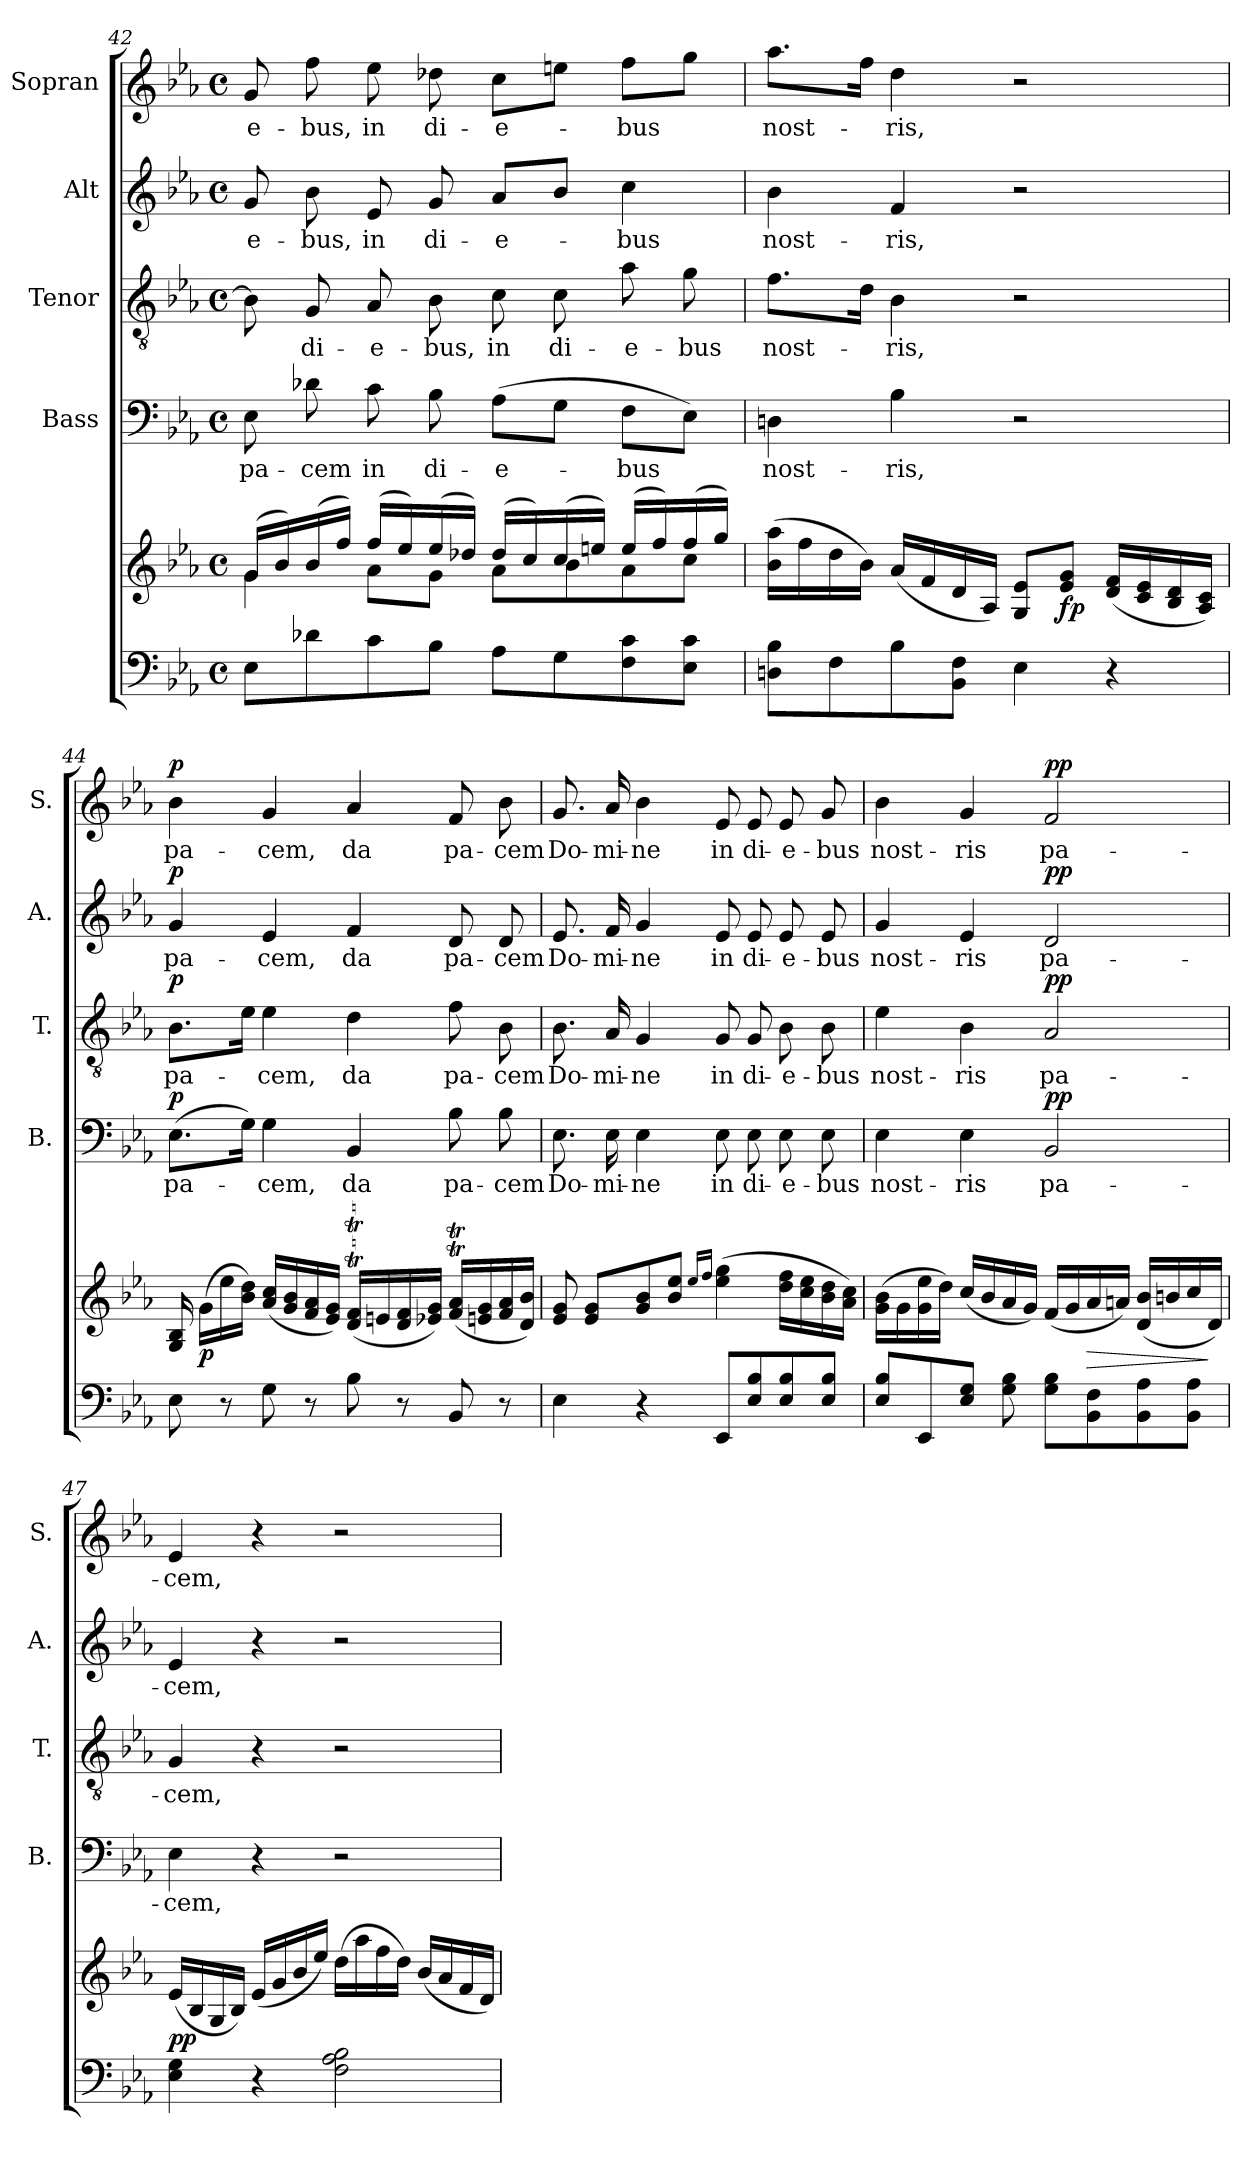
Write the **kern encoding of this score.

**kern	**kern	**dynam	**kern	**text	**dynam	**kern	**text	**dynam	**kern	**text	**dynam	**kern	**text	**dynam
*part5	*part5	*part5	*part4	*part4	*part4	*part3	*part3	*part3	*part2	*part2	*part2	*part1	*part1	*part1
*staff6	*staff5	*staff5/6	*staff4	*staff4	*staff4	*staff3	*staff3	*staff3	*staff2	*staff2	*staff2	*staff1	*staff1	*staff1
*	*	*	*I"Bass	*	*	*I"Tenor	*	*	*I"Alt	*	*	*I"Sopran	*	*
*	*	*	*I'B.	*	*	*I'T.	*	*	*I'A.	*	*	*I'S.	*	*
*clefF4	*clefG2	*	*clefF4	*	*	*clefGv2	*	*	*clefG2	*	*	*clefG2	*	*
*k[b-e-a-]	*k[b-e-a-]	*	*k[b-e-a-]	*	*	*k[b-e-a-]	*	*	*k[b-e-a-]	*	*	*k[b-e-a-]	*	*
*E-:	*E-:	*	*E-:	*	*	*E-:	*	*	*E-:	*	*	*E-:	*	*
*M4/4	*M4/4	*	*M4/4	*	*	*M4/4	*	*	*M4/4	*	*	*M4/4	*	*
*met(c)	*met(c)	*	*met(c)	*	*	*met(c)	*	*	*met(c)	*	*	*met(c)	*	*
=42	=42	=42	=42	=42	=42	=42	=42	=42	=42	=42	=42	=42	=42	=42
*	*^	*	*	*	*	*	*	*	*	*	*	*	*	*
!	!	!	!	!	!LO:LY:b	!	!	!	!	!	!LO:LY:b	!	!	!LO:LY:b	!
8E-\L	(>16g/LL	4g\	.	8E-\	pa-	.	8B-\]	.	.	8g/	-e-	.	8g/	-e-	.
.	16b-/)	.	.	.	.	.	.	.	.	.	.	.	.	.	.
!	!	!	!	!	!LO:LY:b	!	!	!LO:LY:b	!	!	!LO:LY:b	!	!	!LO:LY:b	!
8d-X\	(>16b-/	.	.	8d-X\	-cem	.	8G/	di-	.	8b-\	-bus,	.	8ff\	-bus,	.
.	16ff/JJ)	.	.	.	.	.	.	.	.	.	.	.	.	.	.
!	!	!	!	!	!LO:LY:b	!	!	!LO:LY:b	!	!	!LO:LY:b	!	!	!LO:LY:b	!
8c\	(>16ff/LL	8a-\L	.	8c\	in	.	8A-/	-e-	.	8e-/	in	.	8ee-\	in	.
.	16ee-/)	.	.	.	.	.	.	.	.	.	.	.	.	.	.
!	!	!	!	!	!LO:LY:b	!	!	!LO:LY:b	!	!	!LO:LY:b	!	!	!LO:LY:b	!
8B-\J	(>16ee-/	8g\J	.	8B-\	di-	.	8B-\	-bus,	.	8g/	di-	.	8dd-X\	di-	.
.	16dd-X/JJ)	.	.	.	.	.	.	.	.	.	.	.	.	.	.
!	!	!	!	!	!LO:LY:b	!	!	!LO:LY:b	!	!	!LO:LY:b	!	!	!LO:LY:b	!
8A-\L	(>16dd-/LL	8a-\L	.	(>8A-\L	-e-	.	8c\	in	.	8a-/L	-e-	.	8cc\L	-e-	.
.	16cc/)	.	.	.	.	.	.	.	.	.	.	.	.	.	.
!	!	!	!	!	!	!	!	!LO:LY:b	!	!	!	!	!	!	!
8G\	(>16cc/	8b-\	.	8G\J	.	.	8c\	di-	.	8b-/J	.	.	8een\J	.	.
.	16een/JJ)	.	.	.	.	.	.	.	.	.	.	.	.	.	.
!	!	!	!	!	!LO:LY:b	!	!	!LO:LY:b	!	!	!LO:LY:b	!	!	!LO:LY:b	!
8F\ 8c\	(>16ee/LL	8a-\	.	8F\L	-bus	.	8a-\	-e-	.	4cc\	-bus	.	8ff\L	-bus	.
.	16ff/)	.	.	.	.	.	.	.	.	.	.	.	.	.	.
!	!	!	!	!	!	!	!	!LO:LY:b	!	!	!	!	!	!	!
8E-\ 8c\J	(>16ff/	8cc\J	.	8E-\J)	.	.	8g\	-bus	.	.	.	.	8gg\J	.	.
.	16gg/JJ)	.	.	.	.	.	.	.	.	.	.	.	.	.	.
*	*v	*v	*	*	*	*	*	*	*	*	*	*	*	*	*
=43	=43	=43	=43	=43	=43	=43	=43	=43	=43	=43	=43	=43	=43	=43
!	!	!	!	!LO:LY:b	!	!	!LO:LY:b	!	!	!LO:LY:b	!	!	!LO:LY:b	!
8Dn\ 8B-\L	(>16b-\ 16aa-\LL	.	4Dn\	nost-	.	8.f\L	nost-	.	4b-\	nost-	.	8.aa-\L	nost-	.
.	16ff\	.	.	.	.	.	.	.	.	.	.	.	.	.
8F\	16dd\	.	.	.	.	.	.	.	.	.	.	.	.	.
.	16b-\JJ)	.	.	.	.	16d\Jk	.	.	.	.	.	16ff\Jk	.	.
!	!	!	!	!LO:LY:b	!	!	!LO:LY:b	!	!	!LO:LY:b	!	!	!LO:LY:b	!
8B-\	(<16a-/LL	.	4B-\	-ris,	.	4B-\	-ris,	.	4f/	-ris,	.	4dd\	-ris,	.
.	16f/	.	.	.	.	.	.	.	.	.	.	.	.	.
8BB-\ 8F\J	16d/	.	.	.	.	.	.	.	.	.	.	.	.	.
.	16A-/JJ)	.	.	.	.	.	.	.	.	.	.	.	.	.
4E-\	8G/ 8e-/L	.	2r	.	.	2r	.	.	2r	.	.	2r	.	.
!	!	!LO:DY:b	!	!	!	!	!	!	!	!	!	!	!	!
.	8e-/ 8g/J	fp	.	.	.	.	.	.	.	.	.	.	.	.
4r	(<16d/ 16f/LL	.	.	.	.	.	.	.	.	.	.	.	.	.
.	16c/ 16e-/	.	.	.	.	.	.	.	.	.	.	.	.	.
.	16B-/ 16d/	.	.	.	.	.	.	.	.	.	.	.	.	.
.	16A-/ 16c/JJ)	.	.	.	.	.	.	.	.	.	.	.	.	.
!!LO:LB:g=z
=44	=44	=44	=44	=44	=44	=44	=44	=44	=44	=44	=44	=44	=44	=44
!	!	!	!	!LO:LY:b	!LO:DY:a	!	!LO:LY:b	!LO:DY:a	!	!LO:LY:b	!LO:DY:a	!	!LO:LY:b	!LO:DY:a
8E-\	16G/ 16B-/	.	(>8.E-\L	pa-	p	8.B-\L	pa-	p	4g/	pa-	p	4b-\	pa-	p
!	!	!LO:DY:b	!	!	!	!	!	!	!	!	!	!	!	!
.	(>16g\LL	p	.	.	.	.	.	.	.	.	.	.	.	.
8r	16ee-\	.	.	.	.	.	.	.	.	.	.	.	.	.
.	16b-\ 16dd\JJ)	.	16G\Jk)	.	.	16e-\Jk	.	.	.	.	.	.	.	.
!	!	!	!	!LO:LY:b	!	!	!LO:LY:b	!	!	!LO:LY:b	!	!	!LO:LY:b	!
8G\	(<16a-/ 16cc/LL	.	4G\	-cem,	.	4e-\	-cem,	.	4e-/	-cem,	.	4g/	-cem,	.
.	16g/ 16b-/	.	.	.	.	.	.	.	.	.	.	.	.	.
8r	16f/ 16a-/	.	.	.	.	.	.	.	.	.	.	.	.	.
.	16e-/ 16g/JJ)	.	.	.	.	.	.	.	.	.	.	.	.	.
!	!	!	!	!LO:LY:b	!	!	!LO:LY:b	!	!	!LO:LY:b	!	!	!LO:LY:b	!
8B-\	(<16d/T 16f/TLL	.	4BB-/	da	.	4d\	da	.	4f/	da	.	4a-/	da	.
.	16en/	.	.	.	.	.	.	.	.	.	.	.	.	.
8r	16d/ 16f/	.	.	.	.	.	.	.	.	.	.	.	.	.
.	16e-X/ 16g/JJ)	.	.	.	.	.	.	.	.	.	.	.	.	.
!	!	!	!	!LO:LY:b	!	!	!LO:LY:b	!	!	!LO:LY:b	!	!	!LO:LY:b	!
8BB-/	(<16f/T 16a-/TLL	.	8B-\	pa-	.	8f\	pa-	.	8d/	pa-	.	8f/	pa-	.
.	16en/ 16g/	.	.	.	.	.	.	.	.	.	.	.	.	.
!	!	!	!	!LO:LY:b	!	!	!LO:LY:b	!	!	!LO:LY:b	!	!	!LO:LY:b	!
8r	16f/ 16a-/	.	8B-\	-cem	.	8B-\	-cem	.	8d/	-cem	.	8b-\	-cem	.
.	16d/ 16b-/JJ)	.	.	.	.	.	.	.	.	.	.	.	.	.
=45	=45	=45	=45	=45	=45	=45	=45	=45	=45	=45	=45	=45	=45	=45
!	!	!	!	!LO:LY:b	!	!	!LO:LY:b	!	!	!LO:LY:b	!	!	!LO:LY:b	!
4E-\	8e-/ 8g/	.	8.E-\	Do-	.	8.B-\	Do-	.	8.e-/	Do-	.	8.g/	Do-	.
.	8e-/ 8g/L	.	.	.	.	.	.	.	.	.	.	.	.	.
!	!	!	!	!LO:LY:b	!	!	!LO:LY:b	!	!	!LO:LY:b	!	!	!LO:LY:b	!
.	.	.	16E-\	-mi-	.	16A-/	-mi-	.	16f/	-mi-	.	16a-/	-mi-	.
!	!	!	!	!LO:LY:b	!	!	!LO:LY:b	!	!	!LO:LY:b	!	!	!LO:LY:b	!
4r	8g/ 8b-/	.	4E-\	-ne	.	4G/	-ne	.	4g/	-ne	.	4b-\	-ne	.
.	8b-/ 8ee-/J	.	.	.	.	.	.	.	.	.	.	.	.	.
.	16qee-/LL	.	.	.	.	.	.	.	.	.	.	.	.	.
.	16qff/JJ	.	.	.	.	.	.	.	.	.	.	.	.	.
!	!	!	!	!LO:LY:b	!	!	!LO:LY:b	!	!	!LO:LY:b	!	!	!LO:LY:b	!
8EE-/L	(>4ee-\ 4gg\	.	8E-\	in	.	8G/	in	.	8e-/	in	.	8e-/	in	.
!	!	!	!	!LO:LY:b	!	!	!LO:LY:b	!	!	!LO:LY:b	!	!	!LO:LY:b	!
8E-/ 8B-/	.	.	8E-\	di-	.	8G/	di-	.	8e-/	di-	.	8e-/	di-	.
!	!	!	!	!LO:LY:b	!	!	!LO:LY:b	!	!	!LO:LY:b	!	!	!LO:LY:b	!
8E-/ 8B-/	16dd\ 16ff\LL	.	8E-\	-e-	.	8B-\	-e-	.	8e-/	-e-	.	8e-/	-e-	.
.	16cc\ 16ee-\	.	.	.	.	.	.	.	.	.	.	.	.	.
!	!	!	!	!LO:LY:b	!	!	!LO:LY:b	!	!	!LO:LY:b	!	!	!LO:LY:b	!
8E-/ 8B-/J	16b-\ 16dd\	.	8E-\	-bus	.	8B-\	-bus	.	8e-/	-bus	.	8g/	-bus	.
.	16a-\ 16cc\JJ)	.	.	.	.	.	.	.	.	.	.	.	.	.
=46	=46	=46	=46	=46	=46	=46	=46	=46	=46	=46	=46	=46	=46	=46
!	!	!	!	!LO:LY:b	!	!	!LO:LY:b	!	!	!LO:LY:b	!	!	!LO:LY:b	!
8E-/ 8B-/L	(>16g\ 16b-\LL	.	4E-\	nost-	.	4e-\	nost-	.	4g/	nost-	.	4b-\	nost-	.
.	16g\	.	.	.	.	.	.	.	.	.	.	.	.	.
8EE-/	16g\ 16ee-\	.	.	.	.	.	.	.	.	.	.	.	.	.
.	16dd\JJ)	.	.	.	.	.	.	.	.	.	.	.	.	.
!	!	!	!	!LO:LY:b	!	!	!LO:LY:b	!	!	!LO:LY:b	!	!	!LO:LY:b	!
8E-/ 8G/J	(<16cc/LL	.	4E-\	-ris	.	4B-\	-ris	.	4e-/	-ris	.	4g/	-ris	.
.	16b-/	.	.	.	.	.	.	.	.	.	.	.	.	.
8G\ 8B-\	16a-/	.	.	.	.	.	.	.	.	.	.	.	.	.
.	16g/JJ)	.	.	.	.	.	.	.	.	.	.	.	.	.
!	!	!	!	!LO:LY:b	!LO:DY:a	!	!LO:LY:b	!LO:DY:a	!	!LO:LY:b	!LO:DY:a	!	!LO:LY:b	!LO:DY:a
8G\ 8B-\L	(<16f/LL	.	2BB-/	pa-	pp	2A-/	pa-	pp	2d/	pa-	pp	2f/	pa-	pp
.	16g/	.	.	.	.	.	.	.	.	.	.	.	.	.
!	!	!LO:HP:b	!	!	!	!	!	!	!	!	!	!	!	!
8BB-\ 8F\	16a-/	>	.	.	.	.	.	.	.	.	.	.	.	.
.	16an/JJ)	.	.	.	.	.	.	.	.	.	.	.	.	.
8BB-\ 8A-\	(<16d/ 16b-/LL	.	.	.	.	.	.	.	.	.	.	.	.	.
.	16bn/	.	.	.	.	.	.	.	.	.	.	.	.	.
8BB-\ 8A-\J	16cc/	.	.	.	.	.	.	.	.	.	.	.	.	.
.	16d/JJ)	]	.	.	.	.	.	.	.	.	.	.	.	.
!!LO:PB:g=z
=47	=47	=47	=47	=47	=47	=47	=47	=47	=47	=47	=47	=47	=47	=47
!	!	!LO:DY:b	!	!LO:LY:b	!	!	!LO:LY:b	!	!	!LO:LY:b	!	!	!LO:LY:b	!
4E-\ 4G\	(<16e-/LL	pp	4E-\	-cem,	.	4G/	-cem,	.	4e-/	-cem,	.	4e-/	-cem,	.
.	16B-/	.	.	.	.	.	.	.	.	.	.	.	.	.
.	16G/	.	.	.	.	.	.	.	.	.	.	.	.	.
.	16B-/JJ)	.	.	.	.	.	.	.	.	.	.	.	.	.
4r	(<16e-/LL	.	4r	.	.	4r	.	.	4r	.	.	4r	.	.
.	16g/	.	.	.	.	.	.	.	.	.	.	.	.	.
.	16b-/	.	.	.	.	.	.	.	.	.	.	.	.	.
.	16ee-/JJ)	.	.	.	.	.	.	.	.	.	.	.	.	.
2F\ 2A-\ 2B-\	(>16dd\LL	.	2r	.	.	2r	.	.	2r	.	.	2r	.	.
.	16aa-\	.	.	.	.	.	.	.	.	.	.	.	.	.
.	16ff\	.	.	.	.	.	.	.	.	.	.	.	.	.
.	16dd\JJ)	.	.	.	.	.	.	.	.	.	.	.	.	.
.	(<16b-/LL	.	.	.	.	.	.	.	.	.	.	.	.	.
.	16a-/	.	.	.	.	.	.	.	.	.	.	.	.	.
.	16f/	.	.	.	.	.	.	.	.	.	.	.	.	.
.	16d/JJ)	.	.	.	.	.	.	.	.	.	.	.	.	.
=	=	=	=	=	=	=	=	=	=	=	=	=	=	=
*-	*-	*-	*-	*-	*-	*-	*-	*-	*-	*-	*-	*-	*-	*-
